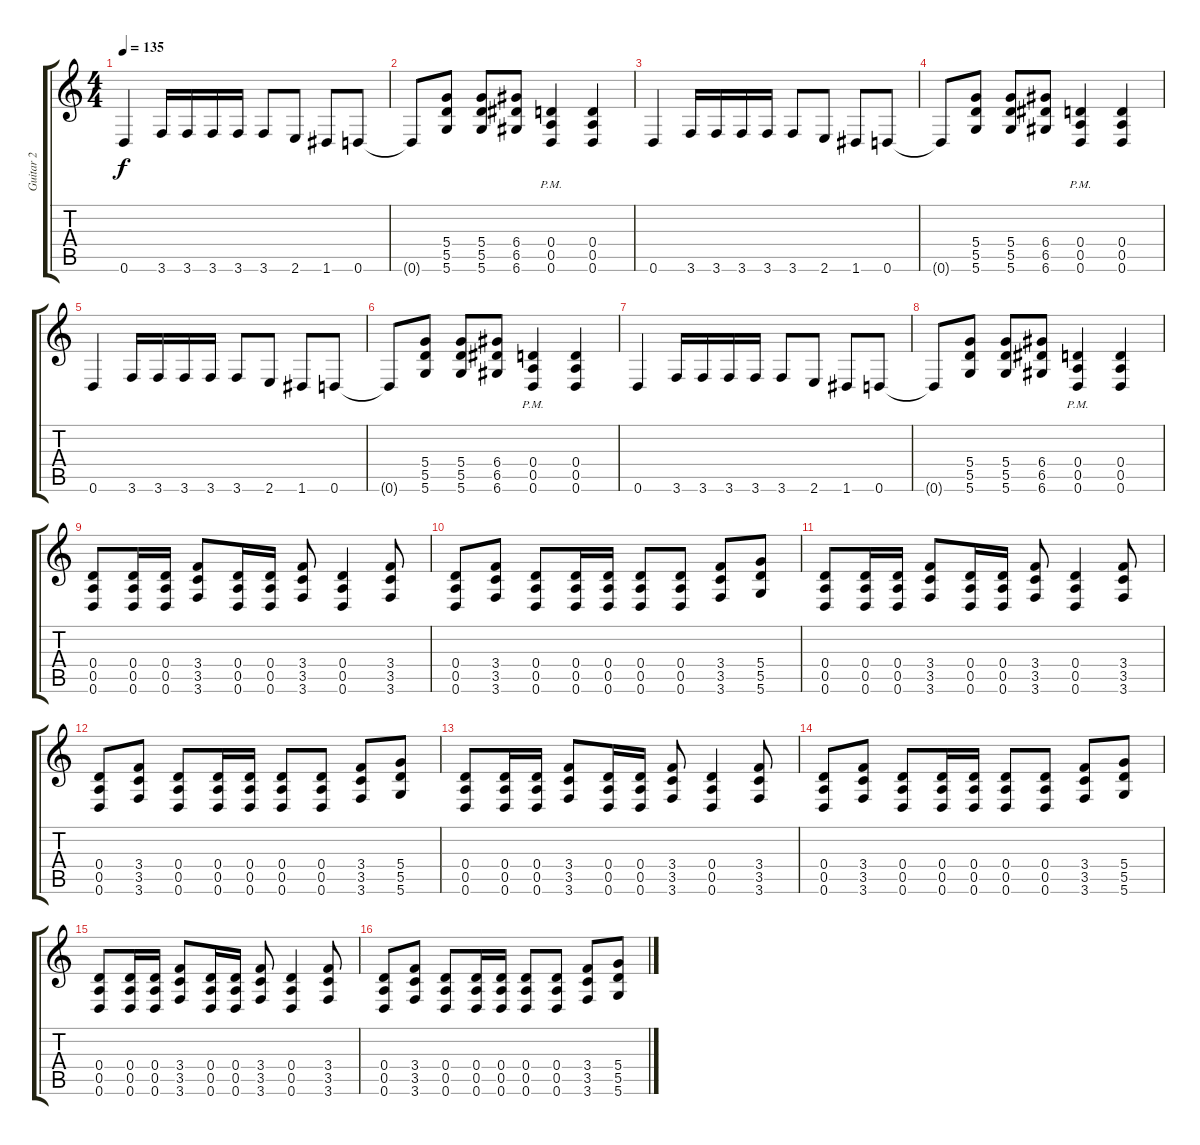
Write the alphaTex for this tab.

\track ("Guitar 2" "Guitar 2") {instrument overdrivenguitar}
\staff {score tabs}
\tuning (E4 B3 G3 D3 A2 D2) {hide}
\ts (4 4)
\tempo 135
\clef g2
\ks c
0.6.4{dy f} 3.6.16 3.6.16 3.6.16 3.6.16 3.6.8 2.6.8 1.6.8 0.6.8 |
0.6{t}.8 (5.4 5.5 5.6).8 (5.4 5.5 5.6).8 (6.4 6.5 6.6).8 (0.4 0.5 0.6{pm}).4 (0.4 0.5 0.6).4 |
0.6.4 3.6.16 3.6.16 3.6.16 3.6.16 3.6.8 2.6.8 1.6.8 0.6.8 |
0.6{t}.8 (5.4 5.5 5.6).8 (5.4 5.5 5.6).8 (6.4 6.5 6.6).8 (0.4 0.5 0.6{pm}).4 (0.4 0.5 0.6).4 |
0.6.4 3.6.16 3.6.16 3.6.16 3.6.16 3.6.8 2.6.8 1.6.8 0.6.8 |
0.6{t}.8 (5.4 5.5 5.6).8 (5.4 5.5 5.6).8 (6.4 6.5 6.6).8 (0.4 0.5 0.6{pm}).4 (0.4 0.5 0.6).4 |
0.6.4 3.6.16 3.6.16 3.6.16 3.6.16 3.6.8 2.6.8 1.6.8 0.6.8 |
0.6{t}.8 (5.4 5.5 5.6).8 (5.4 5.5 5.6).8 (6.4 6.5 6.6).8 (0.4 0.5 0.6{pm}).4 (0.4 0.5 0.6).4 |
(0.4 0.5 0.6).8 (0.4 0.5 0.6).16 (0.4 0.5 0.6).16 (3.4 3.5 3.6).8 (0.4 0.5 0.6).16 (0.4 0.5 0.6).16 (3.4 3.5 3.6).8 (0.4 0.5 0.6).4 (3.4 3.5 3.6).8 |
(0.4 0.5 0.6).8 (3.4 3.5 3.6).8 (0.4 0.5 0.6).8 (0.4 0.5 0.6).16 (0.4 0.5 0.6).16 (0.4 0.5 0.6).8 (0.4 0.5 0.6).8 (3.4 3.5 3.6).8 (5.4 5.5 5.6).8 |
(0.4 0.5 0.6).8 (0.4 0.5 0.6).16 (0.4 0.5 0.6).16 (3.4 3.5 3.6).8 (0.4 0.5 0.6).16 (0.4 0.5 0.6).16 (3.4 3.5 3.6).8 (0.4 0.5 0.6).4 (3.4 3.5 3.6).8 |
(0.4 0.5 0.6).8 (3.4 3.5 3.6).8 (0.4 0.5 0.6).8 (0.4 0.5 0.6).16 (0.4 0.5 0.6).16 (0.4 0.5 0.6).8 (0.4 0.5 0.6).8 (3.4 3.5 3.6).8 (5.4 5.5 5.6).8 |
(0.4 0.5 0.6).8 (0.4 0.5 0.6).16 (0.4 0.5 0.6).16 (3.4 3.5 3.6).8 (0.4 0.5 0.6).16 (0.4 0.5 0.6).16 (3.4 3.5 3.6).8 (0.4 0.5 0.6).4 (3.4 3.5 3.6).8 |
(0.4 0.5 0.6).8 (3.4 3.5 3.6).8 (0.4 0.5 0.6).8 (0.4 0.5 0.6).16 (0.4 0.5 0.6).16 (0.4 0.5 0.6).8 (0.4 0.5 0.6).8 (3.4 3.5 3.6).8 (5.4 5.5 5.6).8 |
(0.4 0.5 0.6).8 (0.4 0.5 0.6).16 (0.4 0.5 0.6).16 (3.4 3.5 3.6).8 (0.4 0.5 0.6).16 (0.4 0.5 0.6).16 (3.4 3.5 3.6).8 (0.4 0.5 0.6).4 (3.4 3.5 3.6).8 |
(0.4 0.5 0.6).8 (3.4 3.5 3.6).8 (0.4 0.5 0.6).8 (0.4 0.5 0.6).16 (0.4 0.5 0.6).16 (0.4 0.5 0.6).8 (0.4 0.5 0.6).8 (3.4 3.5 3.6).8 (5.4 5.5 5.6).8
